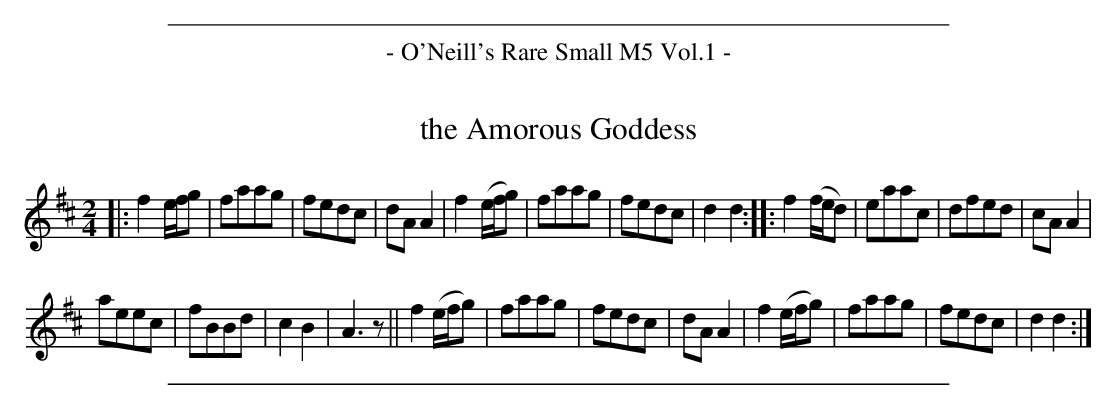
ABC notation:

X:1
T: the Amorous Goddess
M: 2/4
L: 1/8
K: D
|:\
f2 e/f/g | faag | fedc | dAA2 | f2 (e/f/g) | faag | fedc | d2d2 :: f2 (f/e/d) | eaac | dfed | cAA2 |
aeec | fBBd | c2B2 | A3z || f2 (e/f/g) | faag | fedc | dAA2 | f2 (e/f/g) | faag | fedc | d2d2 :|
